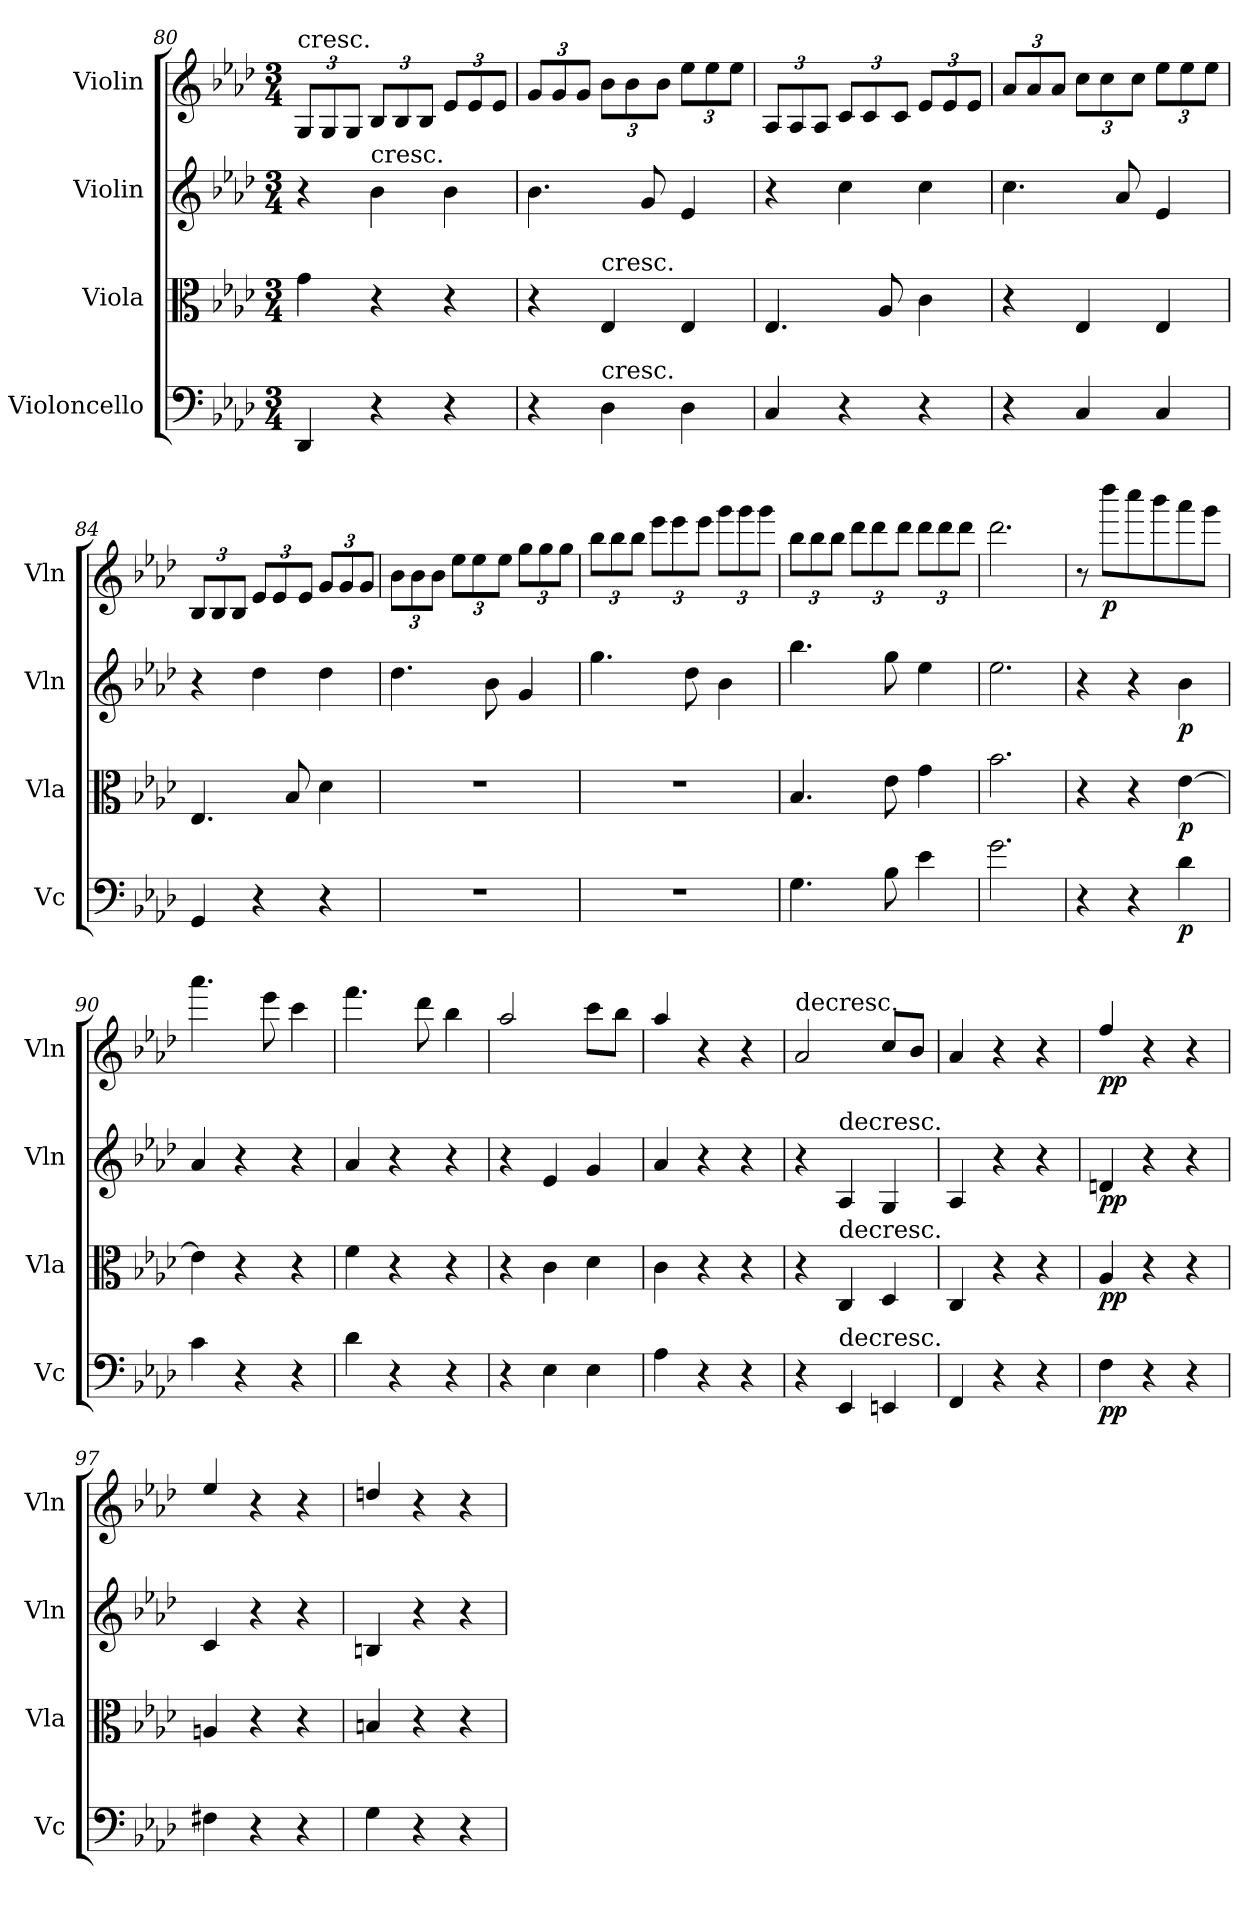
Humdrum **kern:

**kern	**dynam	**kern	**dynam	**kern	**dynam	**kern	**dynam
*part4	*part4	*part3	*part3	*part2	*part2	*part1	*part1
*staff4	*staff4	*staff3	*staff3	*staff2	*staff2	*staff1	*staff1
*I"Violoncello	*	*I"Viola	*	*I"Violin	*	*I"Violin	*
*I'Vc	*	*I'Vla	*	*I'Vln	*	*I'Vln	*
*clefF4	*	*clefC3	*	*clefG2	*	*clefG2	*
*k[b-e-a-d-]	*	*k[b-e-a-d-]	*	*k[b-e-a-d-]	*	*k[b-e-a-d-]	*
*M3/4	*	*M3/4	*	*M3/4	*	*M3/4	*
=80	=80	=80	=80	=80	=80	=80	=80
!	!	!	!	!	!	!LO:TX:t=cresc.	!
4DD-/	.	4g\	.	4r	.	12G/L	.
.	.	.	.	.	.	12G/	.
.	.	.	.	.	.	12G/J	.
!	!	!	!	!LO:TX:t=cresc.	!	!	!
4r	.	4r	.	4b-\	.	12B-/L	.
.	.	.	.	.	.	12B-/	.
.	.	.	.	.	.	12B-/J	.
4r	.	4r	.	4b-\	.	12e-/L	.
.	.	.	.	.	.	12e-/	.
.	.	.	.	.	.	12e-/J	.
=81	=81	=81	=81	=81	=81	=81	=81
4r	.	4r	.	4.b-\	.	12g/L	.
.	.	.	.	.	.	12g/	.
.	.	.	.	.	.	12g/J	.
!	!	!LO:TX:t=cresc.	!	!	!	!	!
!LO:TX:t=cresc.	!	!	!	!	!	!	!
4D-\	.	4E-/	.	.	.	12b-\L	.
.	.	.	.	.	.	12b-\	.
.	.	.	.	8g/	.	.	.
.	.	.	.	.	.	12b-\J	.
4D-\	.	4E-/	.	4e-/	.	12ee-\L	.
.	.	.	.	.	.	12ee-\	.
.	.	.	.	.	.	12ee-\J	.
=82	=82	=82	=82	=82	=82	=82	=82
4C/	.	4.E-/	.	4r	.	12A-/L	.
.	.	.	.	.	.	12A-/	.
.	.	.	.	.	.	12A-/J	.
4r	.	.	.	4cc\	.	12c/L	.
.	.	.	.	.	.	12c/	.
.	.	8A-/	.	.	.	.	.
.	.	.	.	.	.	12c/J	.
4r	.	4c\	.	4cc\	.	12e-/L	.
.	.	.	.	.	.	12e-/	.
.	.	.	.	.	.	12e-/J	.
=83	=83	=83	=83	=83	=83	=83	=83
4r	.	4r	.	4.cc\	.	12a-/L	.
.	.	.	.	.	.	12a-/	.
.	.	.	.	.	.	12a-/J	.
4C/	.	4E-/	.	.	.	12cc\L	.
.	.	.	.	.	.	12cc\	.
.	.	.	.	8a-/	.	.	.
.	.	.	.	.	.	12cc\J	.
4C/	.	4E-/	.	4e-/	.	12ee-\L	.
.	.	.	.	.	.	12ee-\	.
.	.	.	.	.	.	12ee-\J	.
=84	=84	=84	=84	=84	=84	=84	=84
4GG/	.	4.E-/	.	4r	.	12B-/L	.
.	.	.	.	.	.	12B-/	.
.	.	.	.	.	.	12B-/J	.
4r	.	.	.	4dd-\	.	12e-/L	.
.	.	.	.	.	.	12e-/	.
.	.	8B-/	.	.	.	.	.
.	.	.	.	.	.	12e-/J	.
4r	.	4d-\	.	4dd-\	.	12g/L	.
.	.	.	.	.	.	12g/	.
.	.	.	.	.	.	12g/J	.
=85	=85	=85	=85	=85	=85	=85	=85
2.r	.	2.r	.	4.dd-\	.	12b-\L	.
.	.	.	.	.	.	12b-\	.
.	.	.	.	.	.	12b-\J	.
.	.	.	.	.	.	12ee-\L	.
.	.	.	.	.	.	12ee-\	.
.	.	.	.	8b-\	.	.	.
.	.	.	.	.	.	12ee-\J	.
.	.	.	.	4g/	.	12gg\L	.
.	.	.	.	.	.	12gg\	.
.	.	.	.	.	.	12gg\J	.
=86	=86	=86	=86	=86	=86	=86	=86
2.r	.	2.r	.	4.gg\	.	12bb-\L	.
.	.	.	.	.	.	12bb-\	.
.	.	.	.	.	.	12bb-\J	.
.	.	.	.	.	.	12eee-\L	.
.	.	.	.	.	.	12eee-\	.
.	.	.	.	8dd-\	.	.	.
.	.	.	.	.	.	12eee-\J	.
.	.	.	.	4b-\	.	12ggg\L	.
.	.	.	.	.	.	12ggg\	.
.	.	.	.	.	.	12ggg\J	.
=87	=87	=87	=87	=87	=87	=87	=87
4.G\	.	4.B-/	.	4.bb-\	.	12bb-\L	.
.	.	.	.	.	.	12bb-\	.
.	.	.	.	.	.	12bb-\J	.
.	.	.	.	.	.	12ddd-\L	.
.	.	.	.	.	.	12ddd-\	.
8B-\	.	8e-\	.	8gg\	.	.	.
.	.	.	.	.	.	12ddd-\J	.
4e-\	.	4g\	.	4ee-\	.	12ddd-\L	.
.	.	.	.	.	.	12ddd-\	.
.	.	.	.	.	.	12ddd-\J	.
=88	=88	=88	=88	=88	=88	=88	=88
2.g\	.	2.b-\	.	2.ee-\	.	2.ddd-\	.
=89	=89	=89	=89	=89	=89	=89	=89
4r	.	4r	.	4r	.	8r	.
.	.	.	.	.	.	8dddd-\L	p
4r	.	4r	.	4r	.	8cccc\	.
.	.	.	.	.	.	8bbb-\	.
4d-\	p	[4e-\	p	4b-\	p	8aaa-\	.
.	.	.	.	.	.	8ggg\J	.
=90	=90	=90	=90	=90	=90	=90	=90
4c\	.	4e-\]	.	4a-/	.	4.aaa-\	.
4r	.	4r	.	4r	.	.	.
.	.	.	.	.	.	8eee-\	.
4r	.	4r	.	4r	.	4ccc\	.
=91	=91	=91	=91	=91	=91	=91	=91
4d-\	.	4f\	.	4a-/	.	4.fff\	.
4r	.	4r	.	4r	.	.	.
.	.	.	.	.	.	8ddd-\	.
4r	.	4r	.	4r	.	4bb-\	.
=92	=92	=92	=92	=92	=92	=92	=92
4r	.	4r	.	4r	.	2aa-/	.
4E-\	.	4c\	.	4e-/	.	.	.
4E-\	.	4d-\	.	4g/	.	8ccc\L	.
.	.	.	.	.	.	8bb-\J	.
=93	=93	=93	=93	=93	=93	=93	=93
4A-\	.	4c\	.	4a-/	.	4aa-/	.
4r	.	4r	.	4r	.	4r	.
4r	.	4r	.	4r	.	4r	.
=94	=94	=94	=94	=94	=94	=94	=94
!	!	!	!	!	!	!LO:TX:t=decresc.	!
4r	.	4r	.	4r	.	2a-/	.
!	!	!	!	!LO:TX:t=decresc.	!	!	!
!	!	!LO:TX:t=decresc.	!	!	!	!	!
!LO:TX:t=decresc.	!	!	!	!	!	!	!
4EE-/	.	4C/	.	4A-/	.	.	.
4EEn/	.	4D-/	.	4G/	.	8cc/L	.
.	.	.	.	.	.	8b-/J	.
=95	=95	=95	=95	=95	=95	=95	=95
4FF/	.	4C/	.	4A-/	.	4a-/	.
4r	.	4r	.	4r	.	4r	.
4r	.	4r	.	4r	.	4r	.
=96	=96	=96	=96	=96	=96	=96	=96
4F\	pp	4A-/	pp	4dn/	pp	4ff/	pp
4r	.	4r	.	4r	.	4r	.
4r	.	4r	.	4r	.	4r	.
=97	=97	=97	=97	=97	=97	=97	=97
4F#X\	.	4An/	.	4c/	.	4ee-/	.
4r	.	4r	.	4r	.	4r	.
4r	.	4r	.	4r	.	4r	.
=98	=98	=98	=98	=98	=98	=98	=98
4G\	.	4Bn/	.	4Bn/	.	4ddn/	.
4r	.	4r	.	4r	.	4r	.
4r	.	4r	.	4r	.	4r	.
=	=	=	=	=	=	=	=
*-	*-	*-	*-	*-	*-	*-	*-
